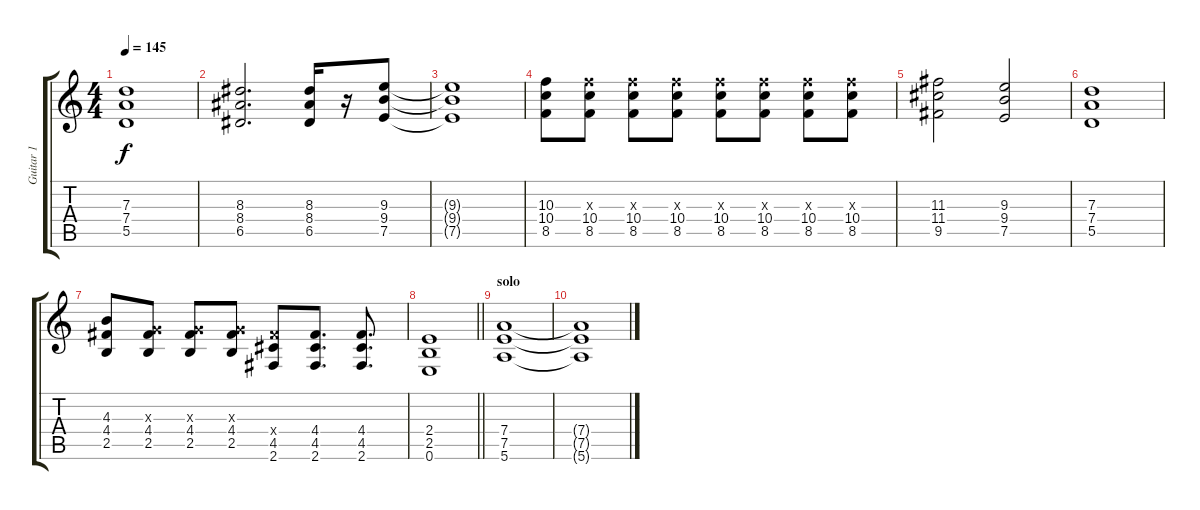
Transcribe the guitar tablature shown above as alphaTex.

\track ("Guitar 1 " "Guitar 1 ") {instrument distortionguitar}
\staff {score tabs}
\tuning (E4 B3 G3 D3 A2 E2) {hide}
\ts (4 4)
\tempo 145
\clef g2
\ks c
(7.3{t} 7.4{t} 5.5{t}).1{dy f} |
(8.3 8.4 6.5).2{d} (8.3 8.4 6.5).16 r.16 (9.3 9.4 7.5).8 |
(9.3{t} 9.4{t} 7.5{t}).1 |
(10.3 10.4 8.5).8 (10.3{x} 10.4 8.5).8 (10.3{x} 10.4 8.5).8 (10.3{x} 10.4 8.5).8 (10.3{x} 10.4 8.5).8 (10.3{x} 10.4 8.5).8 (10.3{x} 10.4 8.5).8 (10.3{x} 10.4 8.5).8 |
(11.3 11.4 9.5).2 (9.3 9.4 7.5).2 |
(7.3 7.4 5.5).1 |
(4.3 4.4 2.5).8 (0.3{x} 4.4 2.5).8 (0.3{x} 4.4 2.5).8 (0.3{x} 4.4 2.5).8 (4.4{x} 4.5 2.6).8 (4.4 4.5 2.6).8{d} (4.4 4.5 2.6).8{d} |
\barLineRight lightlight
(2.4 2.5 0.6).1 |
\section ("" "solo")
(7.4 7.5 5.6).1{volume 0} |
(7.4{t} 7.5{t} 5.6{t}).1
